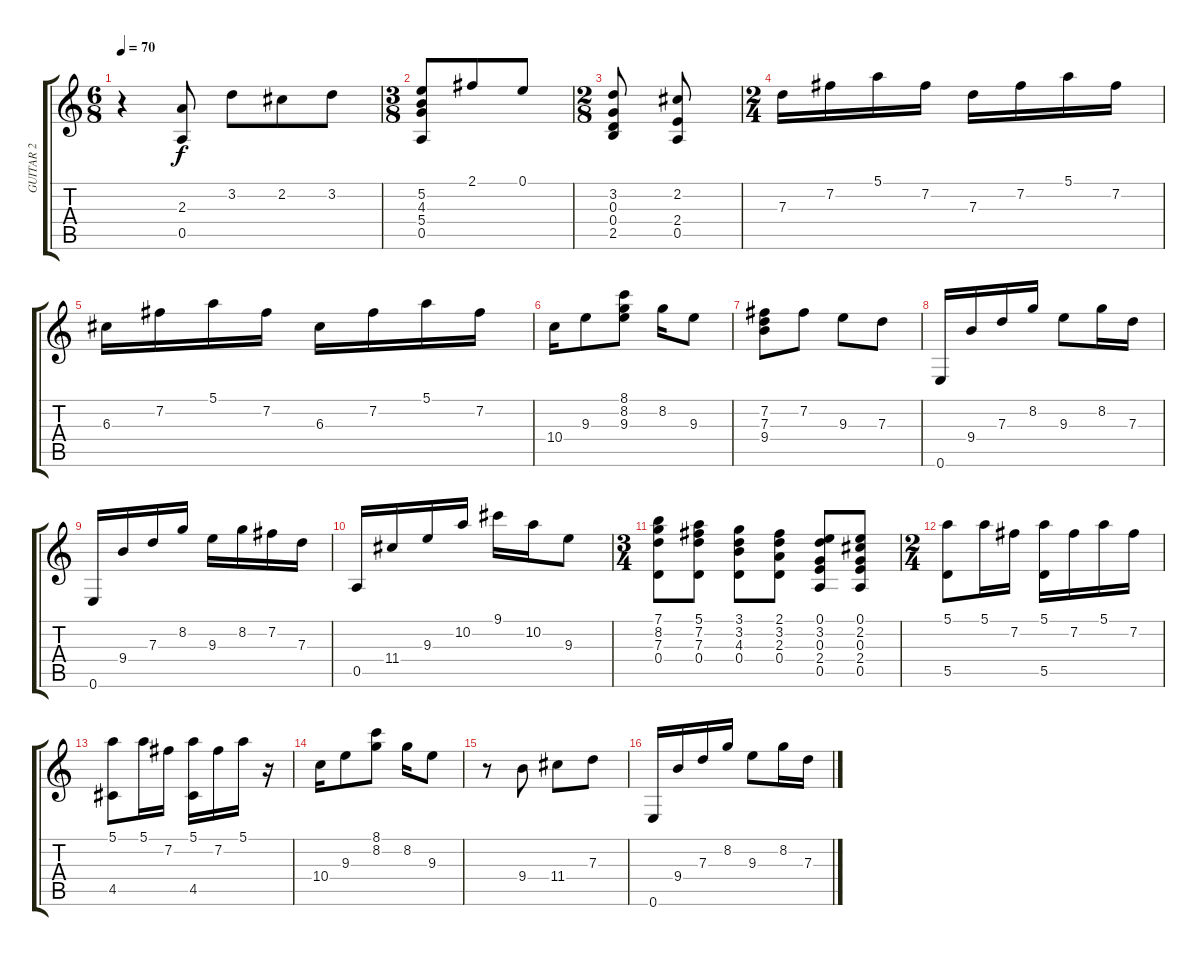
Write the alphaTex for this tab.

\track ("GUITAR 2" "GUITAR 2") {instrument electricguitarjazz}
\staff {score tabs}
\tuning (E4 B3 G3 D3 A2 E2) {hide}
\ts (6 8)
\tempo 70
\clef g2
\ks c
r.4{dy f volume 12 balance 13 instrument electricguitarjazz} (2.3 0.5).8 3.2.8 2.2.8 3.2.8 |
\ts (3 8)
(5.2 4.3 5.4 0.5).8 2.1.8 0.1.8 |
\ts (2 8)
(3.2 0.3 0.4 2.5).8 (2.2 2.4 0.5).8 |
\ts (2 4)
7.3.16 7.2.16 5.1.16 7.2.16 7.3.16 7.2.16 5.1.16 7.2.16 |
6.3.16 7.2.16 5.1.16 7.2.16 6.3.16 7.2.16 5.1.16 7.2.16 |
10.4.16 9.3.8 (8.1 8.2 9.3).8 8.2.16 9.3.8 |
(7.2 7.3 9.4).8 7.2.8 9.3.8 7.3.8 |
0.6.16 9.4.16 7.3.16 8.2.16 9.3.8 8.2.16 7.3.16 |
0.6.16 9.4.16 7.3.16 8.2.16 9.3.16 8.2.16 7.2.16 7.3.16 |
0.5.16 11.4.16 9.3.16 10.2.16 9.1.16 10.2.16 9.3.8 |
\ts (3 4)
(7.1 8.2 7.3 0.4).8 (5.1 7.2 7.3 0.4).8 (3.1 3.2 4.3 0.4).8 (2.1 3.2 2.3 0.4).8 (0.1 3.2 0.3 2.4 0.5).8 (0.1 2.2 0.3 2.4 0.5).8 |
\ts (2 4)
(5.1 5.5).8 5.1.16 7.2.16 (5.1 5.5).16 7.2.16 5.1.16 7.2.16 |
(5.1 4.5).8 5.1.16 7.2.16 (5.1 4.5).16 7.2.16 5.1.16 r.16 |
10.4.16 9.3.8 (8.1 8.2).8 8.2.16 9.3.8 |
r.8 9.4.8 11.4.8 7.3.8 |
0.6.16 9.4.16 7.3.16 8.2.16 9.3.8 8.2.16 7.3.16
